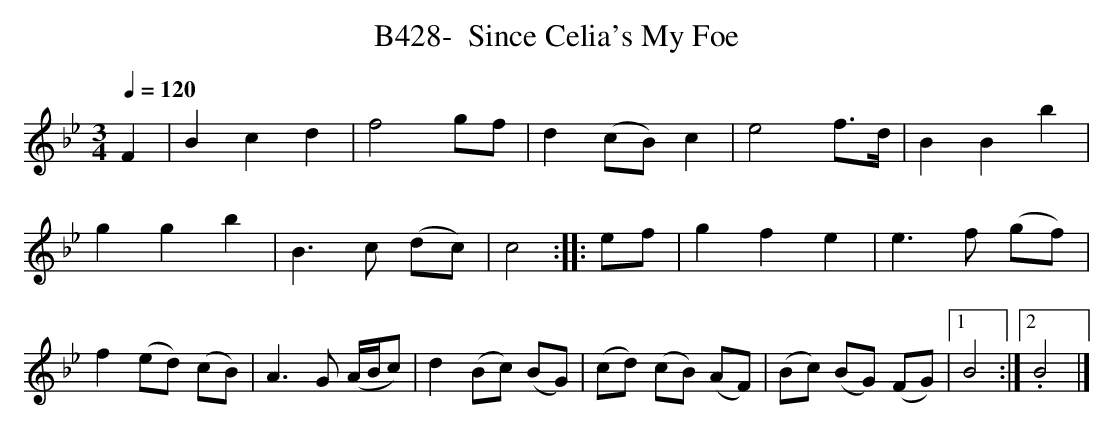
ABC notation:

X:1
T:B428-  Since Celia's My Foe
Q:1/4=120
L:1/4
M:3/4
K:Bb
F|Bcd|f2g/f/|d(c/B/)c|e2f3/4d/4|\
BBb|ggb|B3/2c/ (d/c/)|c2::e/f/|\
gfe|e3/2f/ (g/f/)|f(e/d/) (c/B/)|A3/2G/ (A/4B/4c/)|\
d(B/c/) (B/G/)|(c/d/) (c/B/) (A/F/)|(B/c/) (B/G/) (F/G/)|\
[1 B2:|[2 .B2|]
